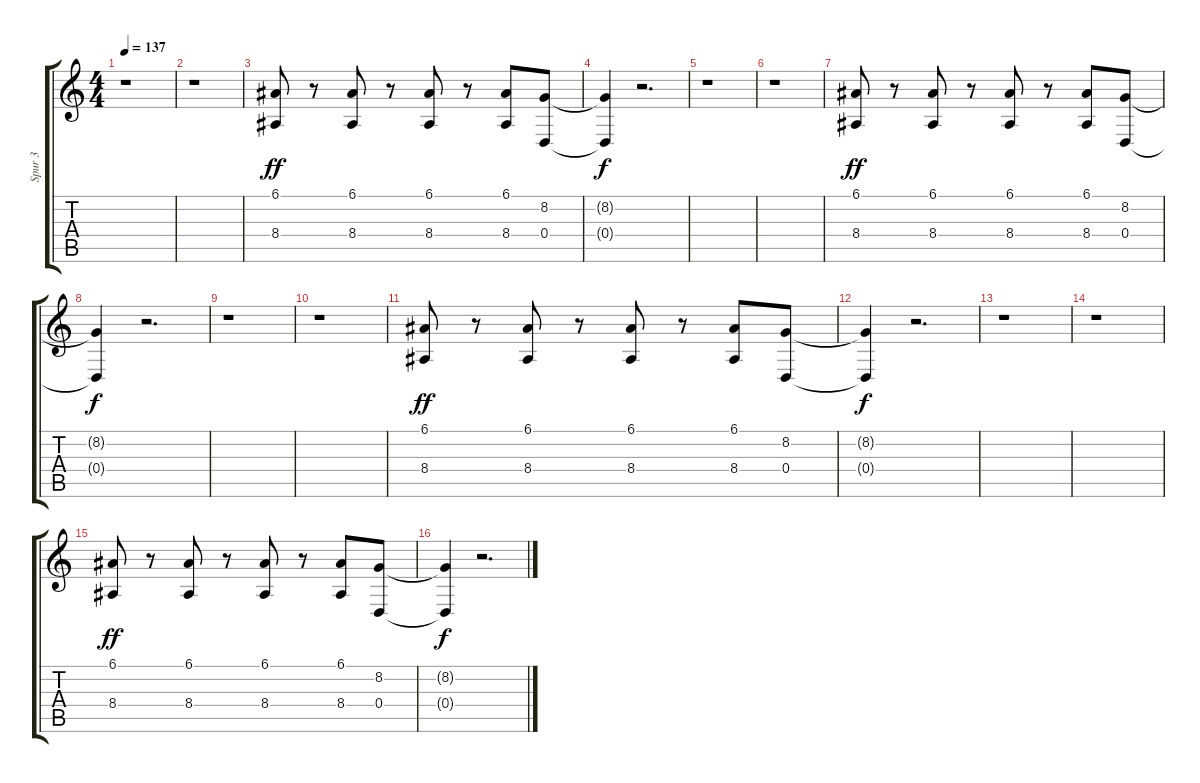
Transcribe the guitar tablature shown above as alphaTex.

\track ("Spur 3" "Spur 3") {instrument brasssection}
\staff {score tabs}
\tuning (E4 B3 G3 D3 A2 E2) {hide}
\ts (4 4)
\tempo 137
\clef g2
\ks c
r.1{dy fff} |
r.1 |
(6.1 8.4).8{dy ff} r.8 (6.1 8.4).8 r.8 (6.1 8.4).8 r.8 (6.1 8.4).8 (8.2 0.4).8 |
(8.2{t} 0.4{t}).4{dy f} r.2{d} |
r.1 |
r.1 |
(6.1 8.4).8{dy ff} r.8 (6.1 8.4).8 r.8 (6.1 8.4).8 r.8 (6.1 8.4).8 (8.2 0.4).8 |
(8.2{t} 0.4{t}).4{dy f} r.2{d} |
r.1 |
r.1 |
(6.1 8.4).8{dy ff} r.8 (6.1 8.4).8 r.8 (6.1 8.4).8 r.8 (6.1 8.4).8 (8.2 0.4).8 |
(8.2{t} 0.4{t}).4{dy f} r.2{d} |
r.1 |
r.1 |
(6.1 8.4).8{dy ff} r.8 (6.1 8.4).8 r.8 (6.1 8.4).8 r.8 (6.1 8.4).8 (8.2 0.4).8 |
(8.2{t} 0.4{t}).4{dy f} r.2{d}
